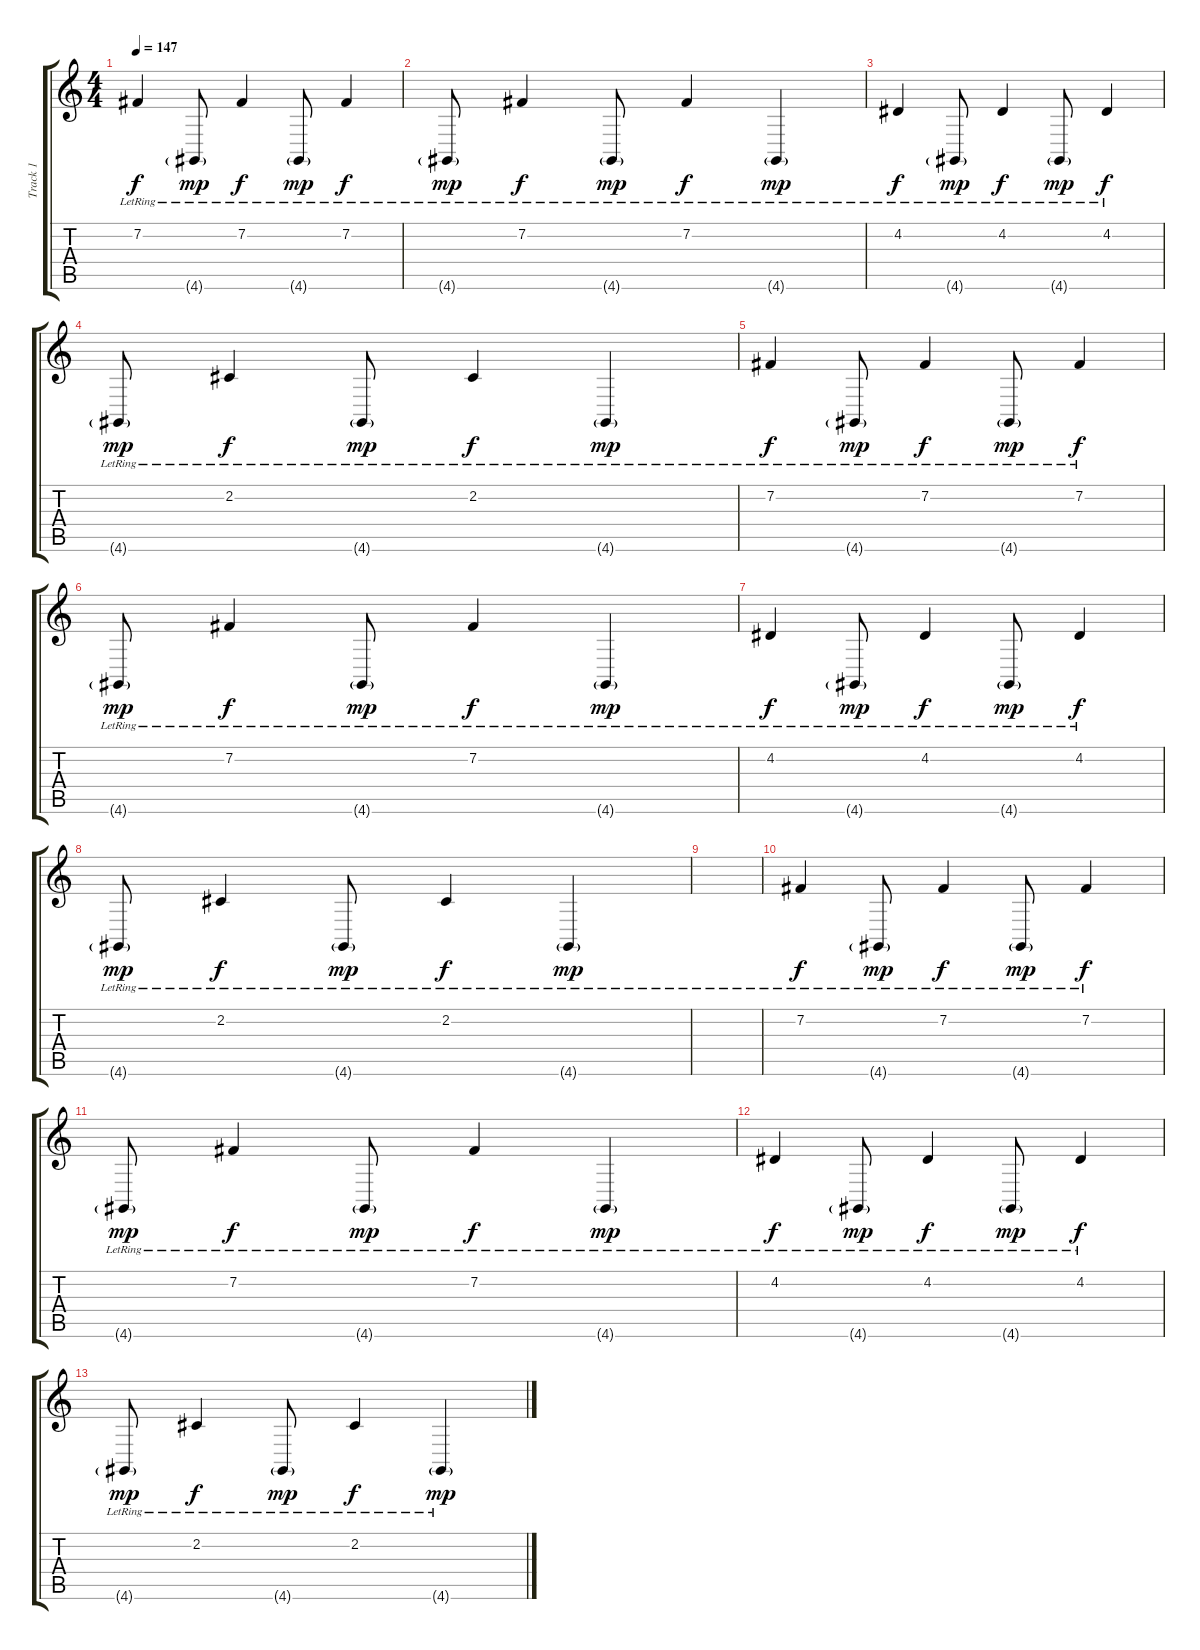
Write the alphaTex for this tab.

\track ("Track 1" "Track 1") {instrument electricgrandpiano}
\staff {score tabs}
\tuning (E4 B3 G3 D3 A2 E2) {hide}
\ts (4 4)
\tempo 147
\clef g2
\ks c
7.2{lr}.4{dy f} 4.6{g lr}.8{dy mp} 7.2{lr}.4{dy f} 4.6{g lr}.8{dy mp} 7.2{lr}.4{dy f} |
4.6{g lr}.8{dy mp} 7.2{lr}.4{dy f} 4.6{g lr}.8{dy mp} 7.2{lr}.4{dy f} 4.6{g lr}.4{dy mp} |
4.2{lr}.4{dy f} 4.6{g lr}.8{dy mp} 4.2{lr}.4{dy f} 4.6{g lr}.8{dy mp} 4.2{lr}.4{dy f} |
4.6{g lr}.8{dy mp} 2.2{lr}.4{dy f} 4.6{g lr}.8{dy mp} 2.2{lr}.4{dy f} 4.6{g lr}.4{dy mp} |
7.2{lr}.4{dy f} 4.6{g lr}.8{dy mp} 7.2{lr}.4{dy f} 4.6{g lr}.8{dy mp} 7.2{lr}.4{dy f} |
4.6{g lr}.8{dy mp} 7.2{lr}.4{dy f} 4.6{g lr}.8{dy mp} 7.2{lr}.4{dy f} 4.6{g lr}.4{dy mp} |
4.2{lr}.4{dy f} 4.6{g lr}.8{dy mp} 4.2{lr}.4{dy f} 4.6{g lr}.8{dy mp} 4.2{lr}.4{dy f} |
4.6{g lr}.8{dy mp} 2.2{lr}.4{dy f} 4.6{g lr}.8{dy mp} 2.2{lr}.4{dy f} 4.6{g lr}.4{dy mp} |
|
7.2{lr}.4{dy f} 4.6{g lr}.8{dy mp} 7.2{lr}.4{dy f} 4.6{g lr}.8{dy mp} 7.2{lr}.4{dy f} |
4.6{g lr}.8{dy mp} 7.2{lr}.4{dy f} 4.6{g lr}.8{dy mp} 7.2{lr}.4{dy f} 4.6{g lr}.4{dy mp} |
4.2{lr}.4{dy f} 4.6{g lr}.8{dy mp} 4.2{lr}.4{dy f} 4.6{g lr}.8{dy mp} 4.2{lr}.4{dy f} |
4.6{g lr}.8{dy mp} 2.2{lr}.4{dy f} 4.6{g lr}.8{dy mp} 2.2{lr}.4{dy f} 4.6{g lr}.4{dy mp}
